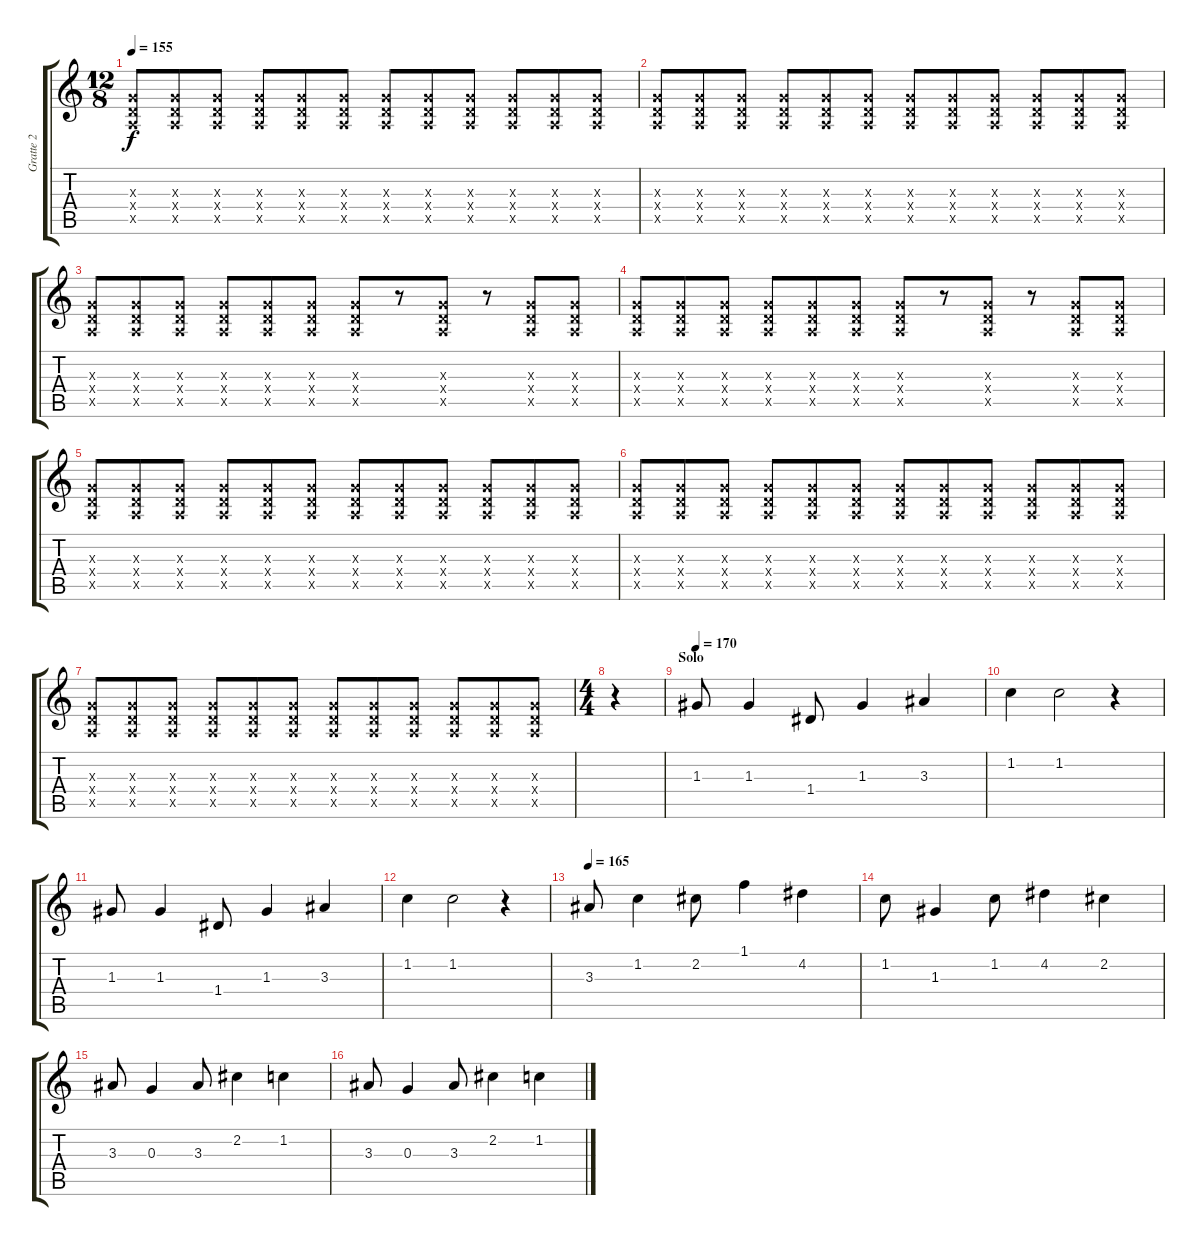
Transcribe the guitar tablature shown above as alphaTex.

\track ("Gratte 2" "Gratte 2") {instrument overdrivenguitar}
\staff {score tabs}
\tuning (E4 B3 G3 D3 A2 E2) {hide}
\ts (12 8)
\tempo 155
\clef g2
\ks c
(0.3{x} 0.4{x} 0.5{x}).8{dy f} (0.3{x} 0.4{x} 0.5{x}).8 (0.3{x} 0.4{x} 0.5{x}).8 (0.3{x} 0.4{x} 0.5{x}).8 (0.3{x} 0.4{x} 0.5{x}).8 (0.3{x} 0.4{x} 0.5{x}).8 (0.3{x} 0.4{x} 0.5{x}).8 (0.3{x} 0.4{x} 0.5{x}).8 (0.3{x} 0.4{x} 0.5{x}).8 (0.3{x} 0.4{x} 0.5{x}).8 (0.3{x} 0.4{x} 0.5{x}).8 (0.3{x} 0.4{x} 0.5{x}).8 |
(0.3{x} 0.4{x} 0.5{x}).8 (0.3{x} 0.4{x} 0.5{x}).8 (0.3{x} 0.4{x} 0.5{x}).8 (0.3{x} 0.4{x} 0.5{x}).8 (0.3{x} 0.4{x} 0.5{x}).8 (0.3{x} 0.4{x} 0.5{x}).8 (0.3{x} 0.4{x} 0.5{x}).8 (0.3{x} 0.4{x} 0.5{x}).8 (0.3{x} 0.4{x} 0.5{x}).8 (0.3{x} 0.4{x} 0.5{x}).8 (0.3{x} 0.4{x} 0.5{x}).8 (0.3{x} 0.4{x} 0.5{x}).8 |
(0.3{x} 0.4{x} 0.5{x}).8 (0.3{x} 0.4{x} 0.5{x}).8 (0.3{x} 0.4{x} 0.5{x}).8 (0.3{x} 0.4{x} 0.5{x}).8 (0.3{x} 0.4{x} 0.5{x}).8 (0.3{x} 0.4{x} 0.5{x}).8 (0.3{x} 0.4{x} 0.5{x}).8 r.8 (0.3{x} 0.4{x} 0.5{x}).8 r.8 (0.3{x} 0.4{x} 0.5{x}).8 (0.3{x} 0.4{x} 0.5{x}).8 |
(0.3{x} 0.4{x} 0.5{x}).8 (0.3{x} 0.4{x} 0.5{x}).8 (0.3{x} 0.4{x} 0.5{x}).8 (0.3{x} 0.4{x} 0.5{x}).8 (0.3{x} 0.4{x} 0.5{x}).8 (0.3{x} 0.4{x} 0.5{x}).8 (0.3{x} 0.4{x} 0.5{x}).8 r.8 (0.3{x} 0.4{x} 0.5{x}).8 r.8 (0.3{x} 0.4{x} 0.5{x}).8 (0.3{x} 0.4{x} 0.5{x}).8 |
(0.3{x} 0.4{x} 0.5{x}).8 (0.3{x} 0.4{x} 0.5{x}).8 (0.3{x} 0.4{x} 0.5{x}).8 (0.3{x} 0.4{x} 0.5{x}).8 (0.3{x} 0.4{x} 0.5{x}).8 (0.3{x} 0.4{x} 0.5{x}).8 (0.3{x} 0.4{x} 0.5{x}).8 (0.3{x} 0.4{x} 0.5{x}).8 (0.3{x} 0.4{x} 0.5{x}).8 (0.3{x} 0.4{x} 0.5{x}).8 (0.3{x} 0.4{x} 0.5{x}).8 (0.3{x} 0.4{x} 0.5{x}).8 |
(0.3{x} 0.4{x} 0.5{x}).8 (0.3{x} 0.4{x} 0.5{x}).8 (0.3{x} 0.4{x} 0.5{x}).8 (0.3{x} 0.4{x} 0.5{x}).8 (0.3{x} 0.4{x} 0.5{x}).8 (0.3{x} 0.4{x} 0.5{x}).8 (0.3{x} 0.4{x} 0.5{x}).8 (0.3{x} 0.4{x} 0.5{x}).8 (0.3{x} 0.4{x} 0.5{x}).8 (0.3{x} 0.4{x} 0.5{x}).8 (0.3{x} 0.4{x} 0.5{x}).8 (0.3{x} 0.4{x} 0.5{x}).8 |
(0.3{x} 0.4{x} 0.5{x}).8 (0.3{x} 0.4{x} 0.5{x}).8 (0.3{x} 0.4{x} 0.5{x}).8 (0.3{x} 0.4{x} 0.5{x}).8 (0.3{x} 0.4{x} 0.5{x}).8 (0.3{x} 0.4{x} 0.5{x}).8 (0.3{x} 0.4{x} 0.5{x}).8 (0.3{x} 0.4{x} 0.5{x}).8 (0.3{x} 0.4{x} 0.5{x}).8 (0.3{x} 0.4{x} 0.5{x}).8 (0.3{x} 0.4{x} 0.5{x}).8 (0.3{x} 0.4{x} 0.5{x}).8 |
\ts (4 4)
r.4 |
\section ("" "Solo")
\tempo 170
1.3.8 1.3.4 1.4.8 1.3.4 3.3.4 |
1.2.4 1.2.2 r.4 |
1.3.8 1.3.4 1.4.8 1.3.4 3.3.4 |
1.2.4 1.2.2 r.4 |
\tempo 165
3.3.8 1.2.4 2.2.8 1.1.4 4.2.4 |
1.2.8 1.3.4 1.2.8 4.2.4 2.2.4 |
3.3.8 0.3.4 3.3.8 2.2.4 1.2.4 |
3.3.8 0.3.4 3.3.8 2.2.4 1.2.4
